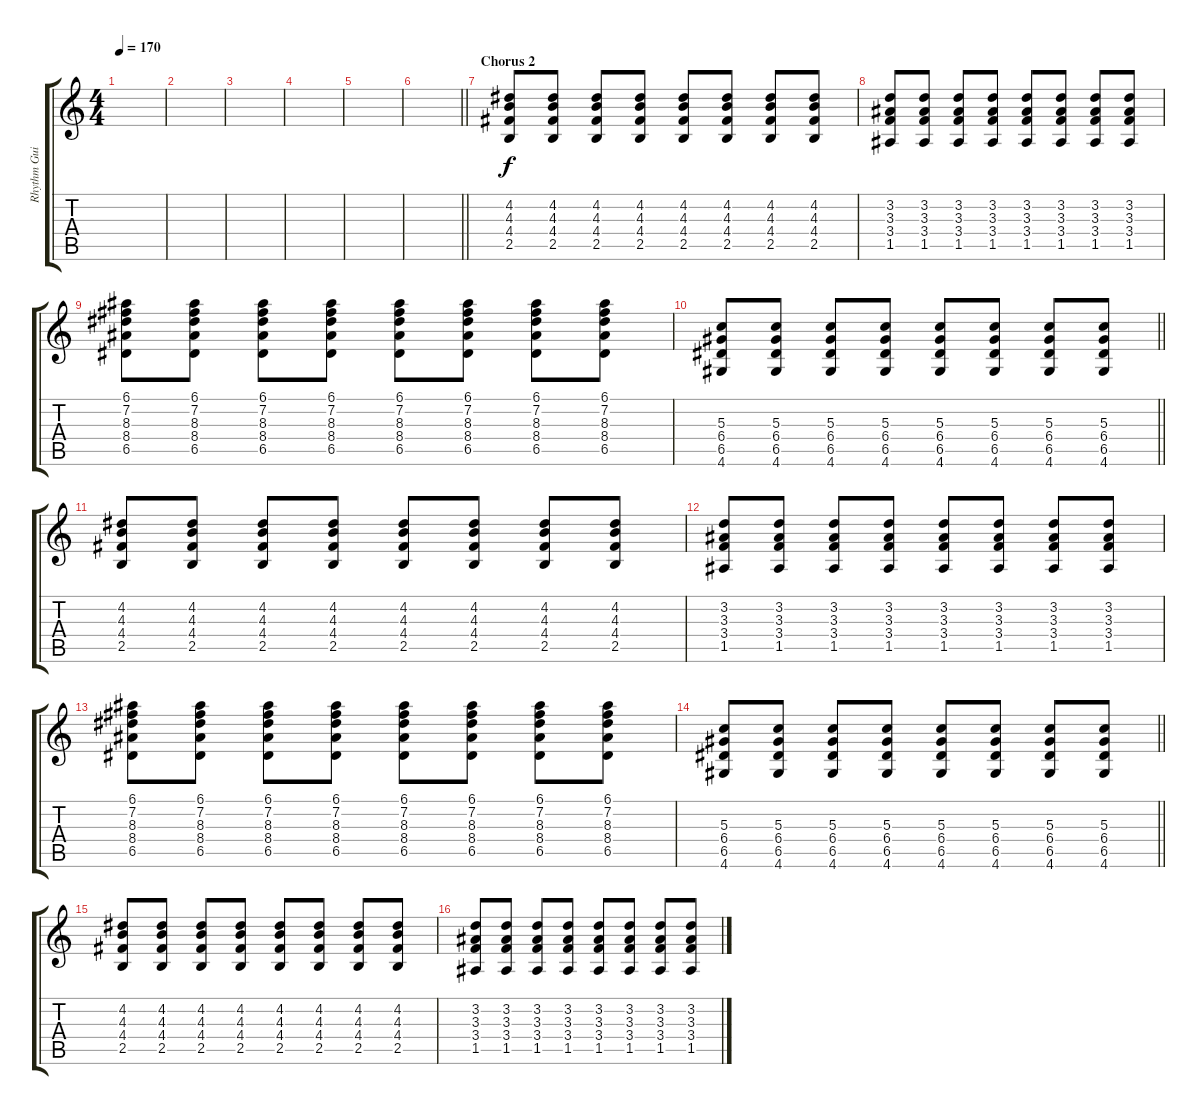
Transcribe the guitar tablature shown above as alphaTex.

\track ("Rhythm Guitar" "Rhythm Gui") {instrument overdrivenguitar}
\staff {score tabs}
\tuning (E4 B3 G3 D3 A2 E2) {hide}
\ts (4 4)
\tempo 170
\clef g2
\ks c
|
|
|
|
|
\barLineRight lightlight
|
\section ("" "Chorus 2")
(4.2 4.3 4.4 2.5).8 (4.2 4.3 4.4 2.5).8 (4.2 4.3 4.4 2.5).8 (4.2 4.3 4.4 2.5).8 (4.2 4.3 4.4 2.5).8 (4.2 4.3 4.4 2.5).8 (4.2 4.3 4.4 2.5).8 (4.2 4.3 4.4 2.5).8 |
(3.2 3.3 3.4 1.5).8 (3.2 3.3 3.4 1.5).8 (3.2 3.3 3.4 1.5).8 (3.2 3.3 3.4 1.5).8 (3.2 3.3 3.4 1.5).8 (3.2 3.3 3.4 1.5).8 (3.2 3.3 3.4 1.5).8 (3.2 3.3 3.4 1.5).8 |
(6.1 7.2 8.3 8.4 6.5).8 (6.1 7.2 8.3 8.4 6.5).8 (6.1 7.2 8.3 8.4 6.5).8 (6.1 7.2 8.3 8.4 6.5).8 (6.1 7.2 8.3 8.4 6.5).8 (6.1 7.2 8.3 8.4 6.5).8 (6.1 7.2 8.3 8.4 6.5).8 (6.1 7.2 8.3 8.4 6.5).8 |
\barLineRight lightlight
(5.3 6.4 6.5 4.6).8 (5.3 6.4 6.5 4.6).8 (5.3 6.4 6.5 4.6).8 (5.3 6.4 6.5 4.6).8 (5.3 6.4 6.5 4.6).8 (5.3 6.4 6.5 4.6).8 (5.3 6.4 6.5 4.6).8 (5.3 6.4 6.5 4.6).8 |
(4.2 4.3 4.4 2.5).8 (4.2 4.3 4.4 2.5).8 (4.2 4.3 4.4 2.5).8 (4.2 4.3 4.4 2.5).8 (4.2 4.3 4.4 2.5).8 (4.2 4.3 4.4 2.5).8 (4.2 4.3 4.4 2.5).8 (4.2 4.3 4.4 2.5).8 |
(3.2 3.3 3.4 1.5).8 (3.2 3.3 3.4 1.5).8 (3.2 3.3 3.4 1.5).8 (3.2 3.3 3.4 1.5).8 (3.2 3.3 3.4 1.5).8 (3.2 3.3 3.4 1.5).8 (3.2 3.3 3.4 1.5).8 (3.2 3.3 3.4 1.5).8 |
(6.1 7.2 8.3 8.4 6.5).8 (6.1 7.2 8.3 8.4 6.5).8 (6.1 7.2 8.3 8.4 6.5).8 (6.1 7.2 8.3 8.4 6.5).8 (6.1 7.2 8.3 8.4 6.5).8 (6.1 7.2 8.3 8.4 6.5).8 (6.1 7.2 8.3 8.4 6.5).8 (6.1 7.2 8.3 8.4 6.5).8 |
\barLineRight lightlight
(5.3 6.4 6.5 4.6).8 (5.3 6.4 6.5 4.6).8 (5.3 6.4 6.5 4.6).8 (5.3 6.4 6.5 4.6).8 (5.3 6.4 6.5 4.6).8 (5.3 6.4 6.5 4.6).8 (5.3 6.4 6.5 4.6).8 (5.3 6.4 6.5 4.6).8 |
(4.2 4.3 4.4 2.5).8 (4.2 4.3 4.4 2.5).8 (4.2 4.3 4.4 2.5).8 (4.2 4.3 4.4 2.5).8 (4.2 4.3 4.4 2.5).8 (4.2 4.3 4.4 2.5).8 (4.2 4.3 4.4 2.5).8 (4.2 4.3 4.4 2.5).8 |
(3.2 3.3 3.4 1.5).8 (3.2 3.3 3.4 1.5).8 (3.2 3.3 3.4 1.5).8 (3.2 3.3 3.4 1.5).8 (3.2 3.3 3.4 1.5).8 (3.2 3.3 3.4 1.5).8 (3.2 3.3 3.4 1.5).8 (3.2 3.3 3.4 1.5).8
